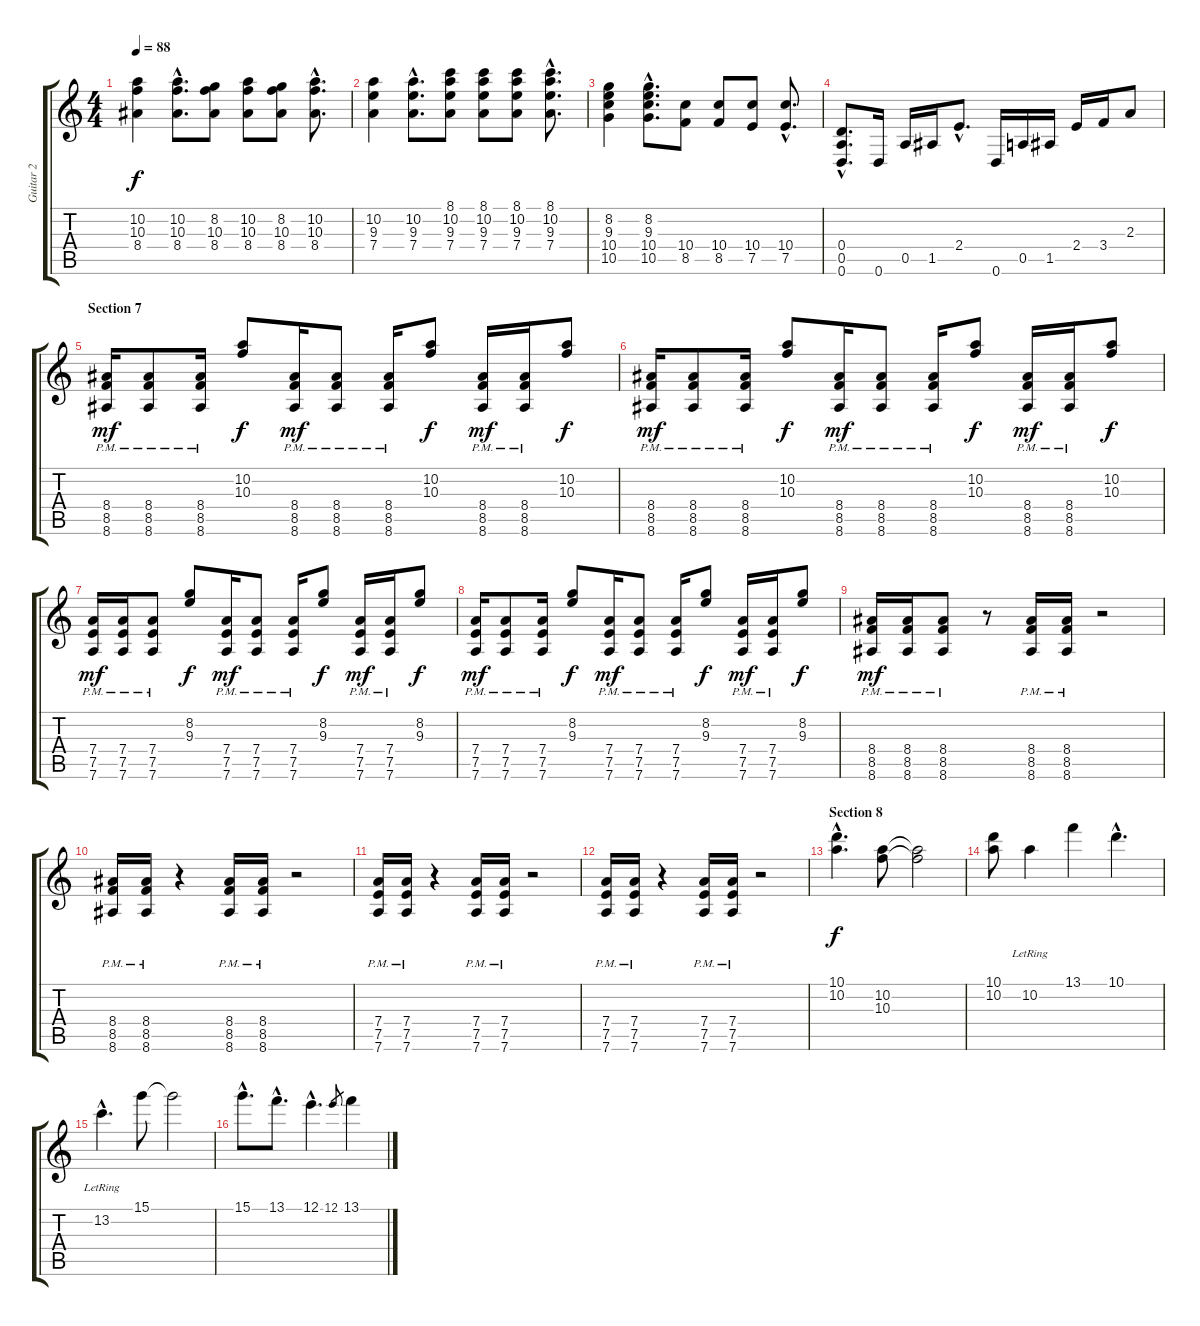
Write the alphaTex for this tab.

\track ("Guitar 2" "Guitar 2") {instrument distortionguitar}
\staff {score tabs}
\tuning (E4 B3 G3 D3 A2 D2) {hide}
\ts (4 4)
\tempo 88
\clef g2
\ks c
(10.2 10.3 8.4).4{dy f} (10.2{hac} 10.3{hac} 8.4{hac}).8{d} (8.2 10.3 8.4).8 (10.2 10.3 8.4).8 (8.2 10.3 8.4).8 (10.2{hac} 10.3{hac} 8.4{hac}).8{d} |
(10.2 9.3 7.4).4 (10.2{hac} 9.3{hac} 7.4{hac}).8{d} (8.1 10.2 9.3 7.4).8 (8.1 10.2 9.3 7.4).8 (8.1 10.2 9.3 7.4).8 (8.1{hac} 10.2{hac} 9.3{hac} 7.4{hac}).8{d} |
(8.2 9.3 10.4 10.5).4 (8.2{hac} 9.3{hac} 10.4{hac} 10.5{hac}).8{d} (10.4 8.5).8 (10.4 8.5).8 (10.4 7.5).8 (10.4{hac} 7.5{hac}).8{d} |
(0.4{hac} 0.5{hac} 0.6{hac}).8{d} 0.6.16 0.5.16 1.5.16 2.4{hac}.8{d} 0.6.16 0.5.16 1.5.16 2.4.16 3.4.16 2.3.8 |
\section ("" "Section 7")
(8.4{pm} 8.5{pm} 8.6{pm}).16{dy mf} (8.4{pm} 8.5{pm} 8.6{pm}).8 (8.4{pm} 8.5{pm} 8.6{pm}).16 (10.2 10.3).8{dy f} (8.4{pm} 8.5{pm} 8.6{pm}).16{dy mf} (8.4{pm} 8.5{pm} 8.6{pm}).8 (8.4{pm} 8.5{pm} 8.6{pm}).16 (10.2 10.3).8{dy f} (8.4 8.5{pm} 8.6{pm}).16{dy mf} (8.4{pm} 8.5{pm} 8.6{pm}).16 (10.2 10.3).8{dy f} |
(8.4{pm} 8.5{pm} 8.6{pm}).16{dy mf} (8.4{pm} 8.5{pm} 8.6{pm}).8 (8.4{pm} 8.5{pm} 8.6{pm}).16 (10.2 10.3).8{dy f} (8.4{pm} 8.5{pm} 8.6{pm}).16{dy mf} (8.4{pm} 8.5{pm} 8.6{pm}).8 (8.4{pm} 8.5{pm} 8.6{pm}).16 (10.2 10.3).8{dy f} (8.4 8.5{pm} 8.6{pm}).16{dy mf} (8.4{pm} 8.5{pm} 8.6{pm}).16 (10.2 10.3).8{dy f} |
(7.4{pm} 7.5{pm} 7.6{pm}).16{dy mf} (7.4{pm} 7.5{pm} 7.6{pm}).16 (7.4{pm} 7.5{pm} 7.6{pm}).8 (8.2 9.3).8{dy f} (7.4{pm} 7.5{pm} 7.6{pm}).16{dy mf} (7.4{pm} 7.5{pm} 7.6{pm}).8 (7.4{pm} 7.5{pm} 7.6{pm}).16 (8.2 9.3).8{dy f} (7.4 7.5{pm} 7.6{pm}).16{dy mf} (7.4{pm} 7.5{pm} 7.6{pm}).16 (8.2 9.3).8{dy f} |
(7.4{pm} 7.5{pm} 7.6{pm}).16{dy mf} (7.4{pm} 7.5{pm} 7.6{pm}).8 (7.4{pm} 7.5{pm} 7.6{pm}).16 (8.2 9.3).8{dy f} (7.4{pm} 7.5{pm} 7.6{pm}).16{dy mf} (7.4{pm} 7.5{pm} 7.6{pm}).8 (7.4{pm} 7.5{pm} 7.6{pm}).16 (8.2 9.3).8{dy f} (7.4 7.5{pm} 7.6{pm}).16{dy mf} (7.4{pm} 7.5{pm} 7.6{pm}).16 (8.2 9.3).8{dy f} |
(8.4{pm} 8.5{pm} 8.6{pm}).16{dy mf} (8.4{pm} 8.5{pm} 8.6{pm}).16 (8.4{pm} 8.5{pm} 8.6{pm}).8 r.8 (8.4{pm} 8.5{pm} 8.6{pm}).16 (8.4{pm} 8.5{pm} 8.6{pm}).16 r.2 |
(8.4{pm} 8.5{pm} 8.6{pm}).16 (8.4{pm} 8.5{pm} 8.6{pm}).16 r.4 (8.4{pm} 8.5{pm} 8.6{pm}).16 (8.4{pm} 8.5{pm} 8.6{pm}).16 r.2 |
(7.4{pm} 7.5{pm} 7.6{pm}).16 (7.4{pm} 7.5{pm} 7.6{pm}).16 r.4 (7.4{pm} 7.5{pm} 7.6{pm}).16 (7.4{pm} 7.5{pm} 7.6{pm}).16 r.2 |
(7.4{pm} 7.5{pm} 7.6{pm}).16 (7.4{pm} 7.5{pm} 7.6{pm}).16 r.4 (7.4{pm} 7.5{pm} 7.6{pm}).16 (7.4{pm} 7.5{pm} 7.6{pm}).16 r.2 |
\section ("" "Section 8")
(10.1{hac} 10.2{hac}).4{d dy f instrument electricguitarclean} (10.2 10.3).8 (10.2{t} 10.3{t}).2 |
(10.1 10.2).8 10.2{lr}.4 13.1.4 10.1{hac}.4{d} |
13.2{hac lr}.4{d} 15.1.8 15.1{t}.2 |
15.1{hac}.8{d} 13.1{hac}.8{d} 12.1{hac}.4{d} 12.1.8{gr} 13.1.4
